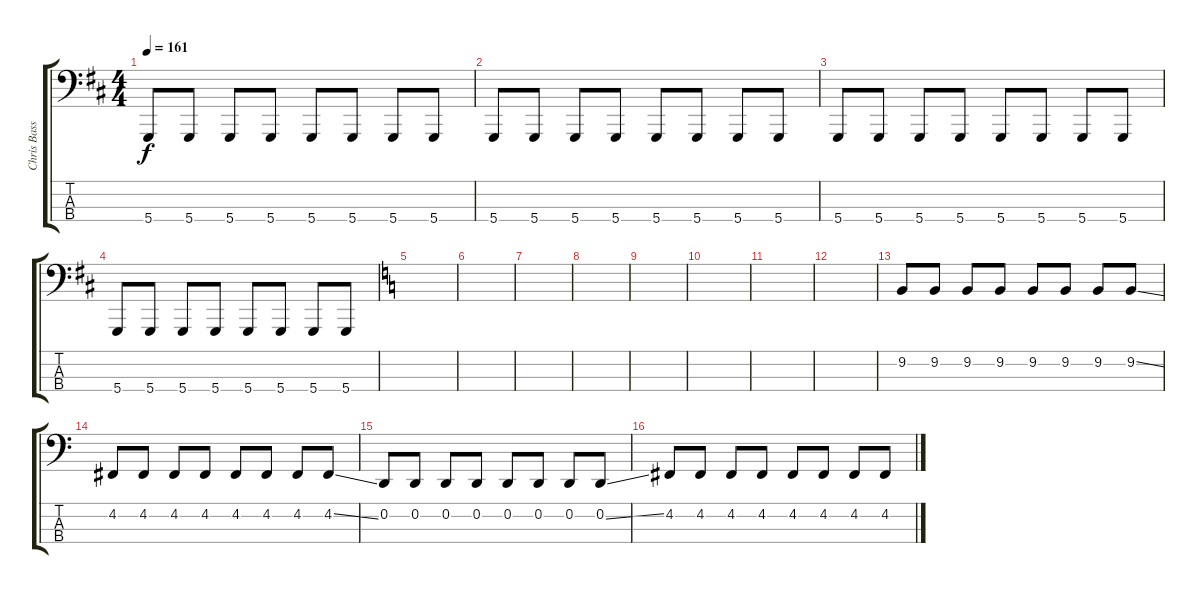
\track ("Chris Bass Effect" "Chris Bass") {instrument lead2sawtooth}
\staff {score tabs}
\tuning (G2 D2 A1 D1) {hide}
\ts (4 4)
\tempo 161
\clef f4
\ks d
5.4.8{dy f} 5.4.8 5.4.8 5.4.8 5.4.8 5.4.8 5.4.8 5.4.8 |
5.4.8 5.4.8 5.4.8 5.4.8 5.4.8 5.4.8 5.4.8 5.4.8 |
5.4.8 5.4.8 5.4.8 5.4.8 5.4.8 5.4.8 5.4.8 5.4.8 |
5.4.8 5.4.8 5.4.8 5.4.8 5.4.8 5.4.8 5.4.8 5.4.8 |
\ks c
|
|
|
|
|
|
|
|
9.2.8 9.2.8 9.2.8 9.2.8 9.2.8 9.2.8 9.2.8 9.2{ss}.8 |
4.2.8 4.2.8 4.2.8 4.2.8 4.2.8 4.2.8 4.2.8 4.2{ss}.8 |
0.2.8 0.2.8 0.2.8 0.2.8 0.2.8 0.2.8 0.2.8 0.2{ss}.8 |
4.2.8 4.2.8 4.2.8 4.2.8 4.2.8 4.2.8 4.2.8 4.2{ss}.8
